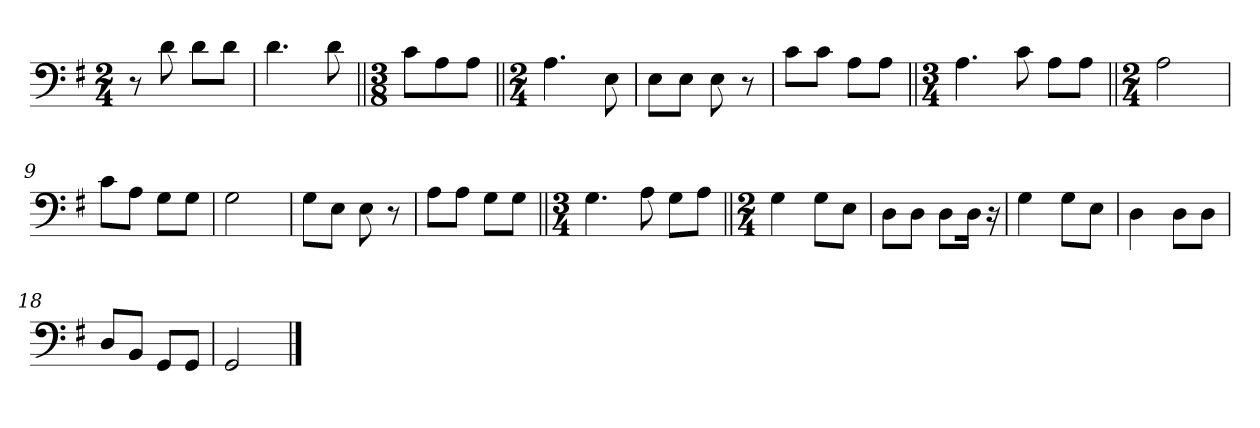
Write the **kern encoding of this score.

**kern
*part1
*staff1
*clefF4
*k[f#]
*M2/4
=1
8r
8d\
8d\L
8d\J
=2
4.d\
8d\
=3||
*M3/8
8c\L
8A\
8A\J
=4||
*M2/4
4.A\
8E\
=5
8E\L
8E\J
8E\
8r
=6
8c\L
8c\J
8A\L
8A\J
=7||
*M3/4
4.A\
8c\
8A\L
8A\J
=8||
*M2/4
2A\
=9
8c\L
8A\J
8G\L
8G\J
=10
2G\
=11
8G\L
8E\J
8E\
8r
=12
8A\L
8A\J
8G\L
8G\J
=13||
*M3/4
4.G\
8A\
8G\L
8A\J
=14||
*M2/4
4G\
8G\L
8E\J
=15
8D\L
8D\J
8D\L
16D\Jk
16r
=16
4G\
8G\L
8E\J
=17
4D\
8D\L
8D\J
=18
8D/L
8BB/J
8GG/L
8GG/J
=19
2GG/
==
*-
